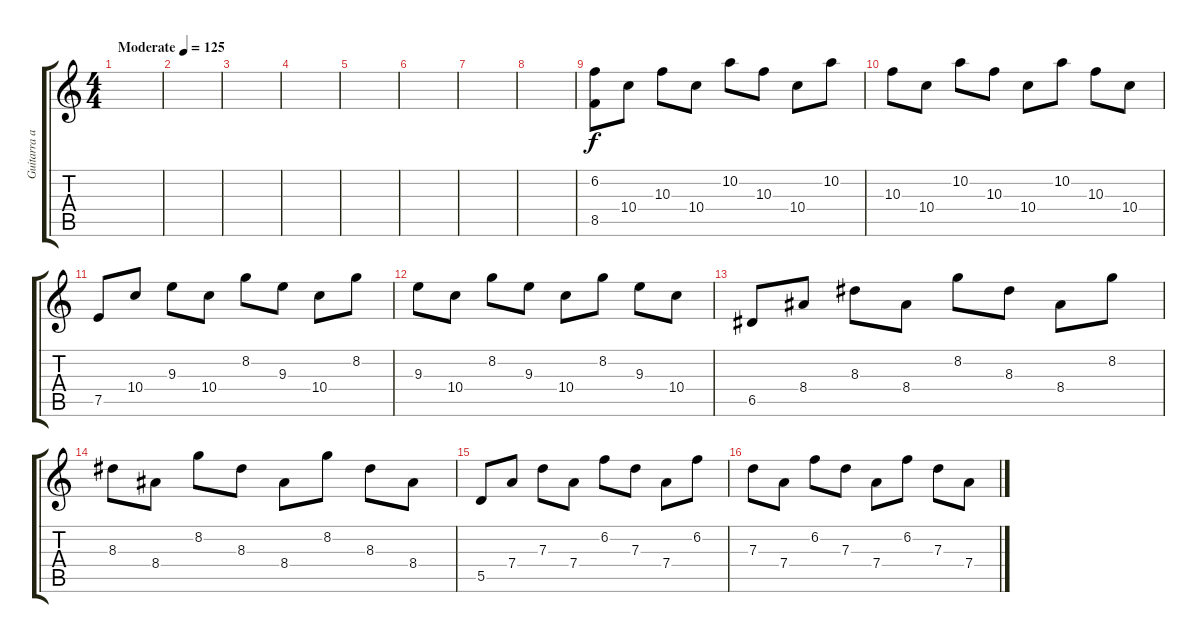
\track ("Guitarra acustica ¨version en vivo¨" "Guitarra a") {instrument acousticguitarsteel}
\staff {score tabs}
\tuning (E4 B3 G3 D3 A2 E2) {hide}
\ts (4 4)
\tempo (125 "Moderate")
\clef g2
\ks c
|
|
|
|
|
|
|
|
(6.2 8.5).8 10.4.8 10.3.8 10.4.8 10.2.8 10.3.8 10.4.8 10.2.8 |
10.3.8 10.4.8 10.2.8 10.3.8 10.4.8 10.2.8 10.3.8 10.4.8 |
7.5.8 10.4.8 9.3.8 10.4.8 8.2.8 9.3.8 10.4.8 8.2.8 |
9.3.8 10.4.8 8.2.8 9.3.8 10.4.8 8.2.8 9.3.8 10.4.8 |
6.5.8 8.4.8 8.3.8 8.4.8 8.2.8 8.3.8 8.4.8 8.2.8 |
8.3.8 8.4.8 8.2.8 8.3.8 8.4.8 8.2.8 8.3.8 8.4.8 |
5.5.8 7.4.8 7.3.8 7.4.8 6.2.8 7.3.8 7.4.8 6.2.8 |
7.3.8 7.4.8 6.2.8 7.3.8 7.4.8 6.2.8 7.3.8 7.4.8
